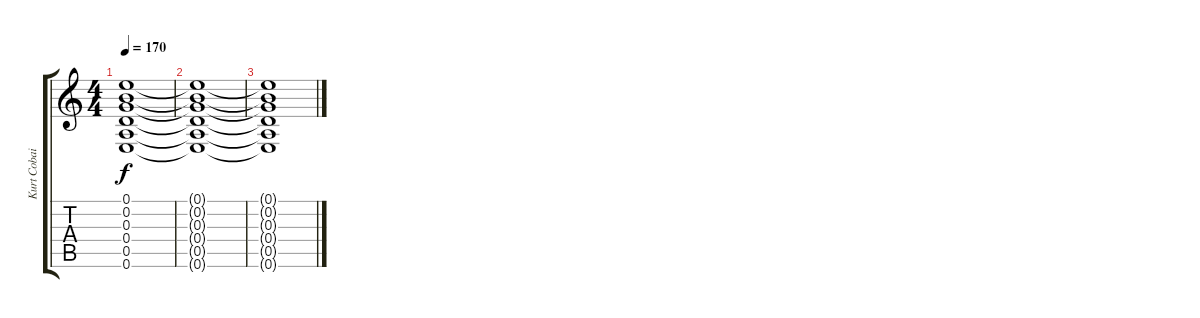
\track ("Kurt Cobain" "Kurt Cobai") {instrument distortionguitar}
\staff {score tabs}
\tuning (E4 B3 G3 D3 A2 E2) {hide}
\ts (4 4)
\tempo 170
\clef g2
\ks c
(0.1{t} 0.2{t} 0.3{t} 0.4{t} 0.5{t} 0.6{t}).1{dy f} |
(0.1{t} 0.2{t} 0.3{t} 0.4{t} 0.5{t} 0.6{t}).1 |
(0.1{t} 0.2{t} 0.3{t} 0.4{t} 0.5{t} 0.6{t}).1
